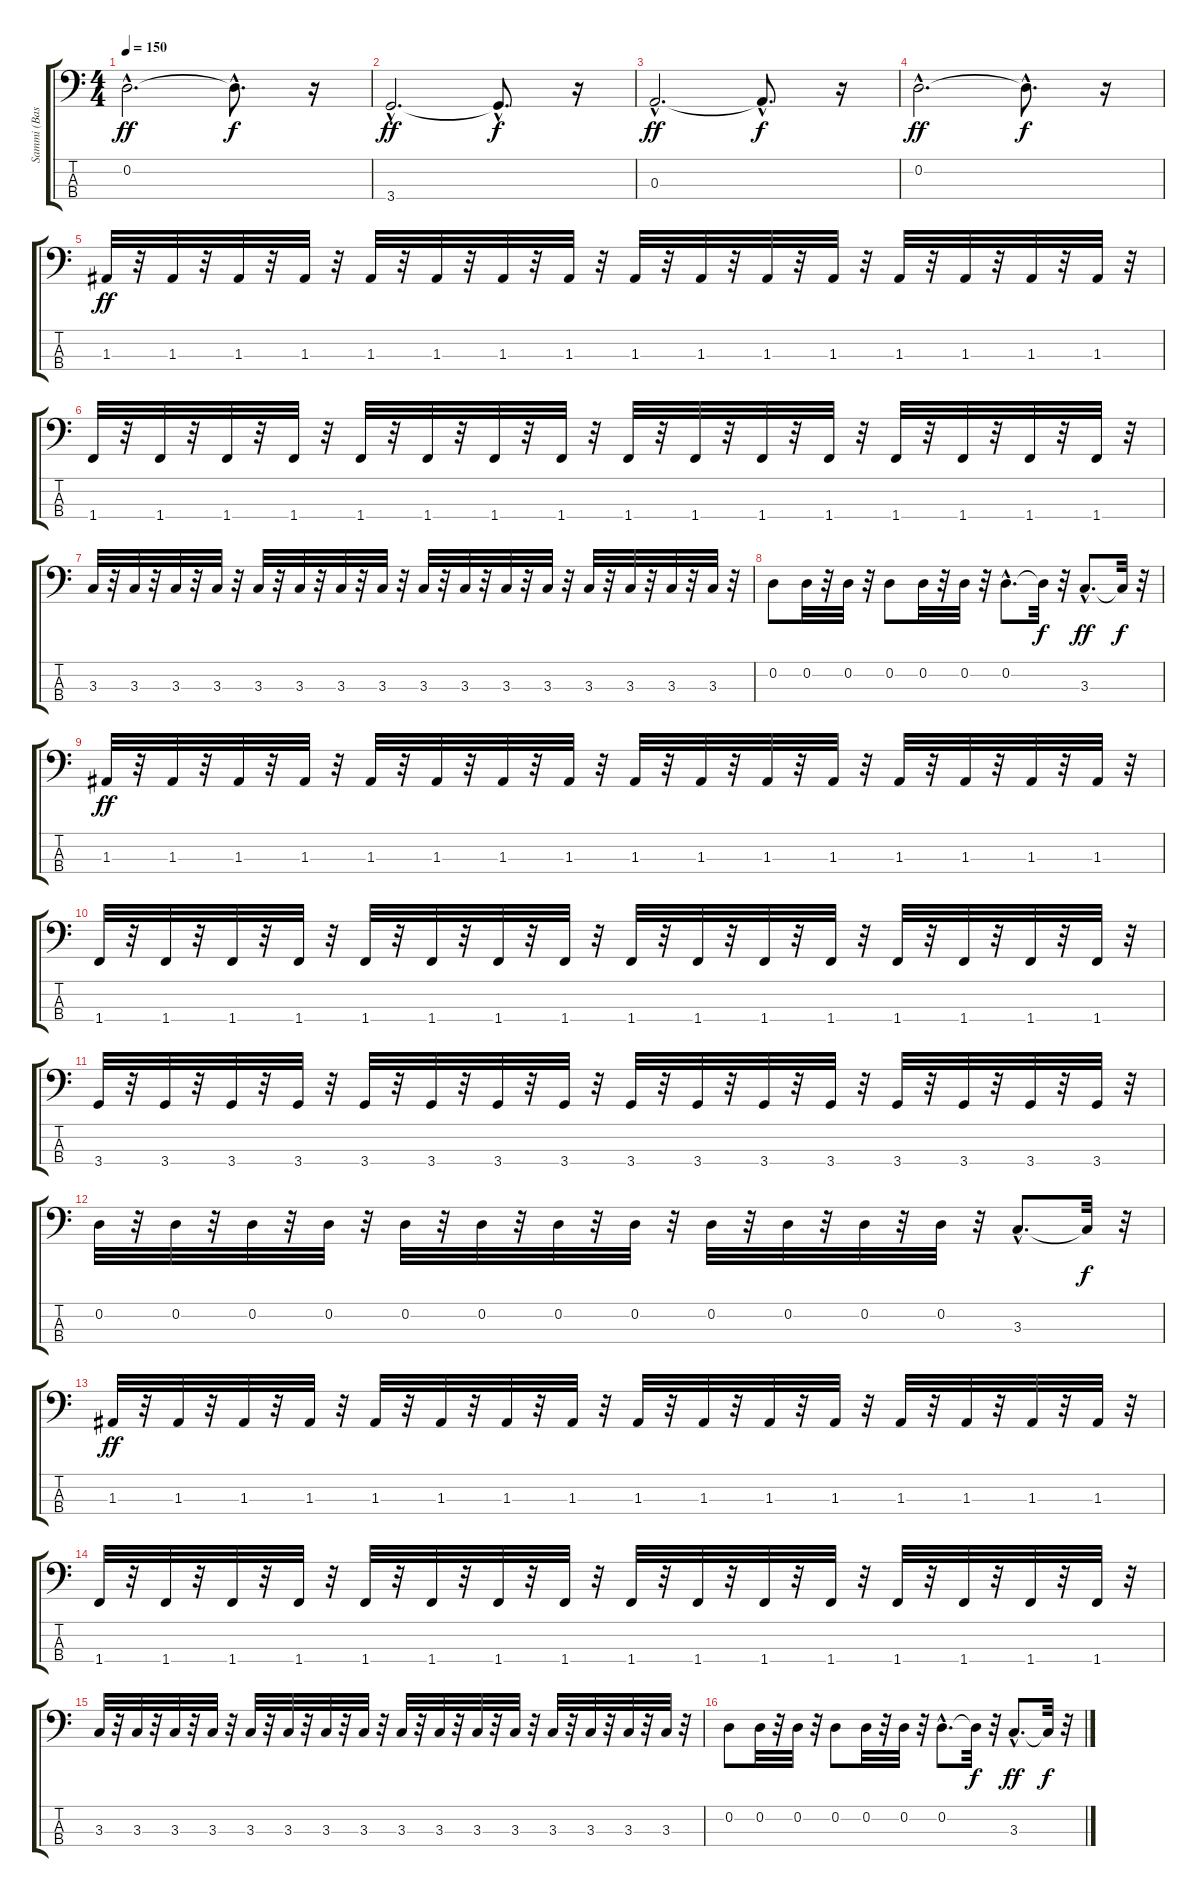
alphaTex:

\track ("Sammi (Bass Guitar)" "Sammi (Bas") {instrument electricbassfinger}
\staff {score tabs}
\tuning (G2 D2 A1 E1) {hide}
\ts (4 4)
\tempo 150
\clef f4
\ks c
0.2{hac}.2{d dy ff} 0.2{hac t}.8{d dy f} r.16 |
3.4{hac}.2{d dy ff} 3.4{hac t}.8{d dy f} r.16 |
0.3{hac}.2{d dy ff} 0.3{hac t}.8{d dy f} r.16 |
0.2{hac}.2{d dy ff} 0.2{hac t}.8{d dy f} r.16 |
1.3.32{dy ff} r.32 1.3.32 r.32 1.3.32 r.32 1.3.32 r.32 1.3.32 r.32 1.3.32 r.32 1.3.32 r.32 1.3.32 r.32 1.3.32 r.32 1.3.32 r.32 1.3.32 r.32 1.3.32 r.32 1.3.32 r.32 1.3.32 r.32 1.3.32 r.32 1.3.32 r.32 |
1.4.32 r.32 1.4.32 r.32 1.4.32 r.32 1.4.32 r.32 1.4.32 r.32 1.4.32 r.32 1.4.32 r.32 1.4.32 r.32 1.4.32 r.32 1.4.32 r.32 1.4.32 r.32 1.4.32 r.32 1.4.32 r.32 1.4.32 r.32 1.4.32 r.32 1.4.32 r.32 |
3.3.32 r.32 3.3.32 r.32 3.3.32 r.32 3.3.32 r.32 3.3.32 r.32 3.3.32 r.32 3.3.32 r.32 3.3.32 r.32 3.3.32 r.32 3.3.32 r.32 3.3.32 r.32 3.3.32 r.32 3.3.32 r.32 3.3.32 r.32 3.3.32 r.32 3.3.32 r.32 |
0.2.8 0.2.32 r.32 0.2.32 r.32 0.2.8 0.2.32 r.32 0.2.32 r.32 0.2{hac}.8{d} 0.2{t}.32{dy f} r.32 3.3{hac}.8{d dy ff} 3.3{t}.32{dy f} r.32 |
1.3.32{dy ff} r.32 1.3.32 r.32 1.3.32 r.32 1.3.32 r.32 1.3.32 r.32 1.3.32 r.32 1.3.32 r.32 1.3.32 r.32 1.3.32 r.32 1.3.32 r.32 1.3.32 r.32 1.3.32 r.32 1.3.32 r.32 1.3.32 r.32 1.3.32 r.32 1.3.32 r.32 |
1.4.32 r.32 1.4.32 r.32 1.4.32 r.32 1.4.32 r.32 1.4.32 r.32 1.4.32 r.32 1.4.32 r.32 1.4.32 r.32 1.4.32 r.32 1.4.32 r.32 1.4.32 r.32 1.4.32 r.32 1.4.32 r.32 1.4.32 r.32 1.4.32 r.32 1.4.32 r.32 |
3.4.32 r.32 3.4.32 r.32 3.4.32 r.32 3.4.32 r.32 3.4.32 r.32 3.4.32 r.32 3.4.32 r.32 3.4.32 r.32 3.4.32 r.32 3.4.32 r.32 3.4.32 r.32 3.4.32 r.32 3.4.32 r.32 3.4.32 r.32 3.4.32 r.32 3.4.32 r.32 |
0.2.32 r.32 0.2.32 r.32 0.2.32 r.32 0.2.32 r.32 0.2.32 r.32 0.2.32 r.32 0.2.32 r.32 0.2.32 r.32 0.2.32 r.32 0.2.32 r.32 0.2.32 r.32 0.2.32 r.32 3.3{hac}.8{d} 3.3{t}.32{dy f} r.32 |
1.3.32{dy ff} r.32 1.3.32 r.32 1.3.32 r.32 1.3.32 r.32 1.3.32 r.32 1.3.32 r.32 1.3.32 r.32 1.3.32 r.32 1.3.32 r.32 1.3.32 r.32 1.3.32 r.32 1.3.32 r.32 1.3.32 r.32 1.3.32 r.32 1.3.32 r.32 1.3.32 r.32 |
1.4.32 r.32 1.4.32 r.32 1.4.32 r.32 1.4.32 r.32 1.4.32 r.32 1.4.32 r.32 1.4.32 r.32 1.4.32 r.32 1.4.32 r.32 1.4.32 r.32 1.4.32 r.32 1.4.32 r.32 1.4.32 r.32 1.4.32 r.32 1.4.32 r.32 1.4.32 r.32 |
3.3.32 r.32 3.3.32 r.32 3.3.32 r.32 3.3.32 r.32 3.3.32 r.32 3.3.32 r.32 3.3.32 r.32 3.3.32 r.32 3.3.32 r.32 3.3.32 r.32 3.3.32 r.32 3.3.32 r.32 3.3.32 r.32 3.3.32 r.32 3.3.32 r.32 3.3.32 r.32 |
0.2.8 0.2.32 r.32 0.2.32 r.32 0.2.8 0.2.32 r.32 0.2.32 r.32 0.2{hac}.8{d} 0.2{t}.32{dy f} r.32 3.3{hac}.8{d dy ff} 3.3{t}.32{dy f} r.32
